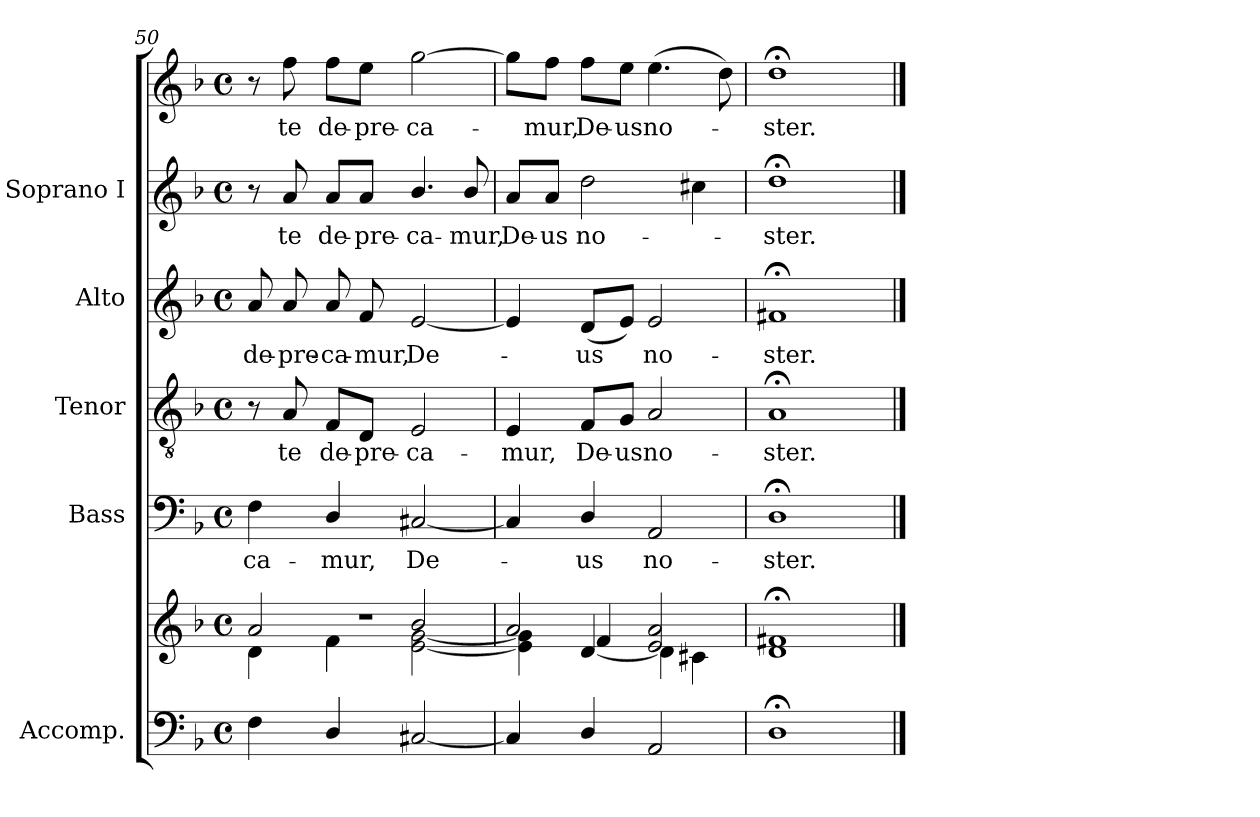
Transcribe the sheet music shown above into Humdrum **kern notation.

**kern	**kern	**kern	**text	**kern	**text	**kern	**text	**kern	**text	**kern	**text
*part5	*part5	*part4	*part4	*part3	*part3	*part2	*part2	*part1	*part1	*part1	*part1
*staff7	*staff6	*staff5	*staff5	*staff4	*staff4	*staff3	*staff3	*staff2	*staff2	*staff1	*staff1
*I"Accomp.	*	*I"Bass	*	*I"Tenor	*	*I"Alto	*	*I"Soprano I	*	*	*
*	*	*I'B.	*	*I'T.	*	*I'A.	*	*I'S	*	*	*
*clefF4	*clefG2	*clefF4	*	*clefGv2	*	*clefG2	*	*clefG2	*	*clefG2	*
*k[b-]	*k[b-]	*k[b-]	*	*k[b-]	*	*k[b-]	*	*k[b-]	*	*k[b-]	*
*F:	*F:	*F:	*	*F:	*	*F:	*	*F:	*	*F:	*
*M4/4	*M4/4	*M4/4	*	*M4/4	*	*M4/4	*	*M4/4	*	*M4/4	*
*met(c)	*met(c)	*met(c)	*	*met(c)	*	*met(c)	*	*met(c)	*	*met(c)	*
=50	=50	=50	=50	=50	=50	=50	=50	=50	=50	=50	=50
*	*^	*	*	*	*	*	*	*	*	*	*
*	*	*^	*	*	*	*	*	*	*	*	*	*
!	!	!	!	!	!LO:LY:b	!	!	!	!LO:LY:b	!	!	!	!
4F	2a/	4d\	1r	4F	-ca-	8r	.	8a	de-	8r	.	8r	.
!	!	!	!	!	!	!	!LO:LY:b	!	!LO:LY:b	!	!LO:LY:b	!	!LO:LY:b
.	.	.	.	.	.	8A	te	8a	-pre-	8a	te	8ff	te
!	!	!	!	!	!LO:LY:b	!	!LO:LY:b	!	!LO:LY:b	!	!LO:LY:b	!	!LO:LY:b
4D/	.	4f\	.	4D/	-mur,	8F/L	de-	8a	-ca-	8a/L	de-	8ff\L	de-
!	!	!	!	!	!	!	!LO:LY:b	!	!LO:LY:b	!	!LO:LY:b	!	!LO:LY:b
.	.	.	.	.	.	8D/J	-pre-	8f	-mur,	8a/J	-pre-	8ee\J	-pre-
!	!	!	!	!	!LO:LY:b	!	!LO:LY:b	!	!LO:LY:b	!	!LO:LY:b	!	!LO:LY:b
[2C#X	2b-/	[2e\ [2g\	.	[2C#X	De-	2E	-ca-	[2e	De-	4.b-/	-ca-	[2gg	-ca-
!	!	!	!	!	!	!	!	!	!	!	!LO:LY:b	!	!
.	.	.	.	.	.	.	.	.	.	8b-/	-mur,	.	.
=51	=51	=51	=51	=51	=51	=51	=51	=51	=51	=51	=51	=51	=51
!	!	!	!	!	!	!	!LO:LY:b	!	!	!	!LO:LY:b	!	!
4C#]	2a/	4e\] 4g\]	4ryy	4C#]	.	4E	-mur,	4e]	.	8a/L	De-	8gg\L]	.
!	!	!	!	!	!	!	!	!	!	!	!LO:LY:b	!	!LO:LY:b
.	.	.	.	.	.	.	.	.	.	8a/J	-us	8ff\J	mur,
!	!	!	!	!	!LO:LY:b	!	!LO:LY:b	!	!LO:LY:b	!	!LO:LY:b	!	!LO:LY:b
4D/	.	[4d/	4f	4D/	us	8F/L	De-	(<8dL	us	2dd	no-	8ff\L	De-
!	!	!	!	!	!	!	!LO:LY:b	!	!	!	!	!	!LO:LY:b
.	.	.	.	.	.	8G/J	-us	8eJ)	.	.	.	8ee\J	-us
!	!	!	!	!	!LO:LY:b	!	!LO:LY:b	!	!LO:LY:b	!	!	!	!LO:LY:b
2AA	2e/ 2a/	4d\]	2ryy	2AA	no-	2A	no-	2e	no-	.	.	(>4.ee	no-
.	.	4c#X\	.	.	.	.	.	.	.	4cc#X	.	.	.
.	.	.	.	.	.	.	.	.	.	.	.	8dd)	.
=52	=52	=52	=52	=52	=52	=52	=52	=52	=52	=52	=52	=52	=52
!	!	!	!	!	!LO:LY:b	!	!LO:LY:b	!	!LO:LY:b	!	!LO:LY:b	!	!LO:LY:b
1D;<	1f#X;</	1d\	2ryy	1D;<	-ster.	1A;<	-ster.	1f#X;<	-ster.	1dd;<	ster.	1dd;<	ster.
.	.	.	2ryy	.	.	.	.	.	.	.	.	.	.
*	*v	*v	*v	*	*	*	*	*	*	*	*	*	*
==	==	==	==	==	==	==	==	==	==	==	==
*-	*-	*-	*-	*-	*-	*-	*-	*-	*-	*-	*-
